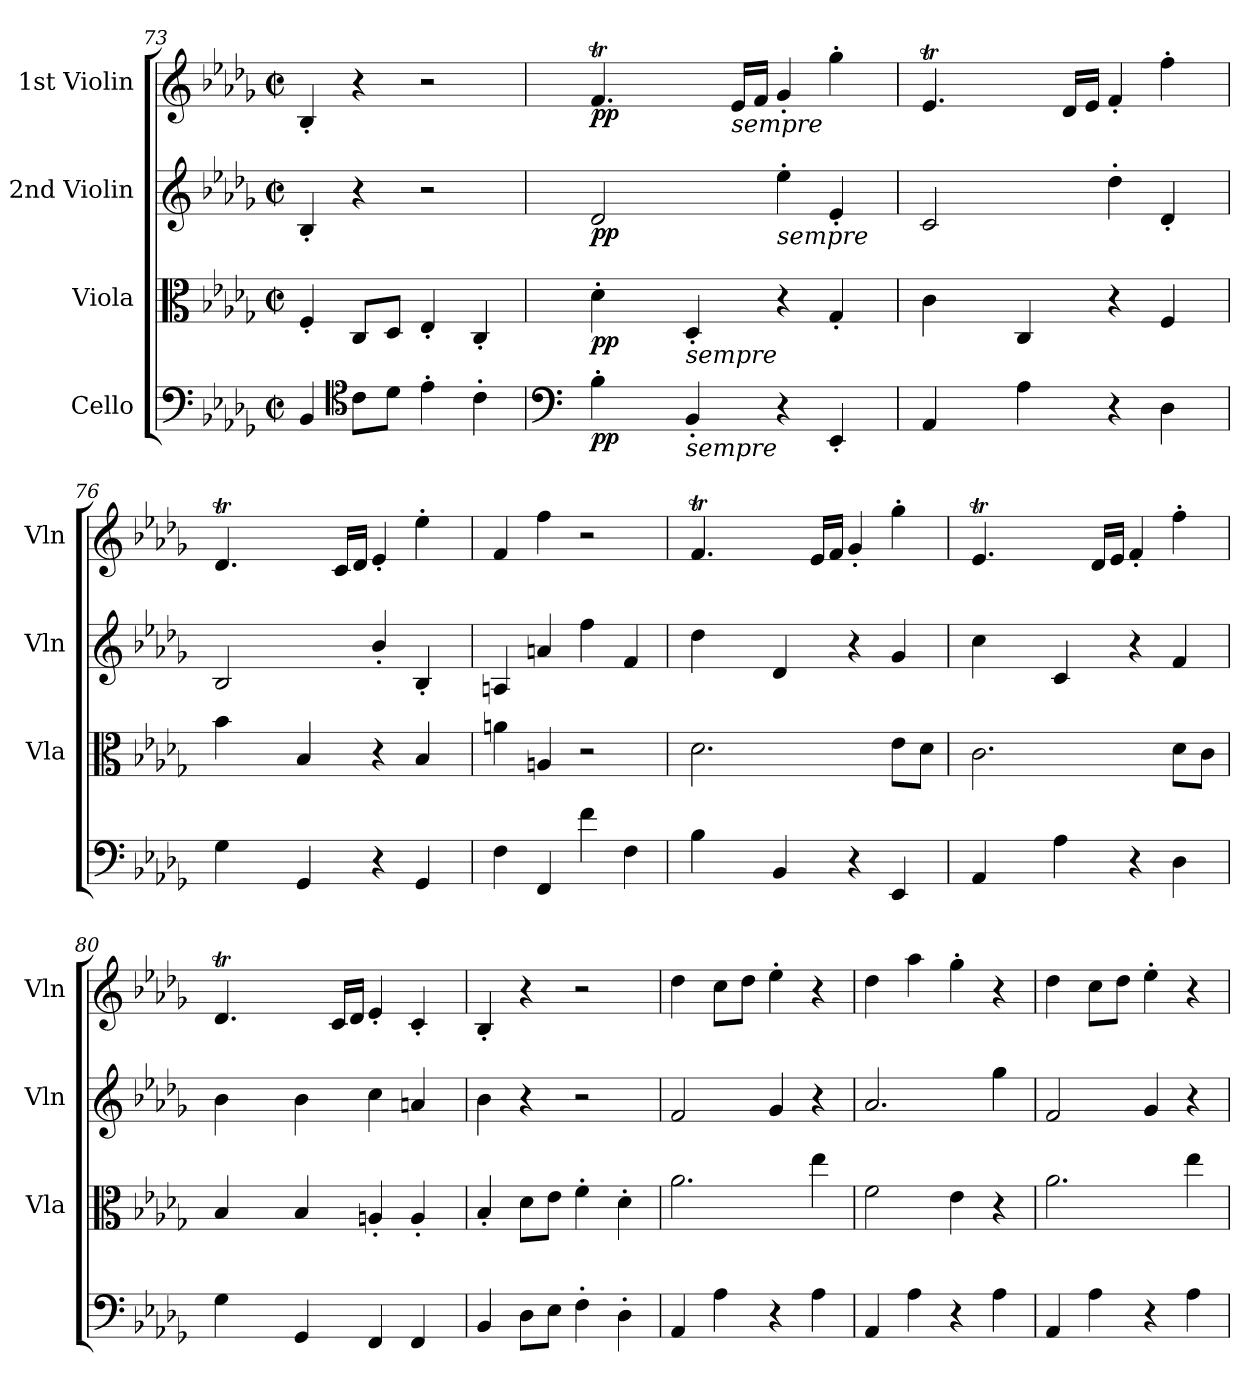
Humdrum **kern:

**kern	**dynam	**kern	**dynam	**kern	**dynam	**kern	**dynam
*part4	*part4	*part3	*part3	*part2	*part2	*part1	*part1
*staff4	*staff4	*staff3	*staff3	*staff2	*staff2	*staff1	*staff1
*I"Cello	*	*I"Viola	*	*I"2nd Violin	*	*I"1st Violin	*
*	*	*I'Vla	*	*I'Vln	*	*I'Vln	*
*clefF4	*	*clefC3	*	*clefG2	*	*clefG2	*
*k[b-e-a-d-g-]	*	*k[b-e-a-d-g-]	*	*k[b-e-a-d-g-]	*	*k[b-e-a-d-g-]	*
*D-:	*	*D-:	*	*D-:	*	*D-:	*
*M2/2	*	*M2/2	*	*M2/2	*	*M2/2	*
*met(c|)	*	*met(c|)	*	*met(c|)	*	*met(c|)	*
=73	=73	=73	=73	=73	=73	=73	=73
4BB-/	.	4F'/	.	4B-'/	.	4B-'/	.
*clefC4	*	*	*	*	*	*	*
8c\L	.	8C/L	.	4r	.	4r	.
8d-\J	.	8D-/J	.	.	.	.	.
4e-'\	.	4E-'/	.	2r	.	2r	.
4c'\	.	4C'/	.	.	.	.	.
=74	=74	=74	=74	=74	=74	=74	=74
*clefF4	*	*	*	*	*	*	*
*	*	*	*	*	*	*^	*
!	!LO:DY:b	!	!LO:DY:b	!	!LO:DY:b	!	!	!LO:DY:b
4B-'\	pp	4d-'\	pp	2d-/	pp	4.ft/	16f/LLyy	pp
.	.	.	.	.	.	.	16g-/yy	.
.	.	.	.	.	.	.	16f/yy	.
.	.	.	.	.	.	.	16g-/yy	.
!	!	!LO:TX:b:i:t=sempre	!	!	!	!	!	!
!LO:TX:b:i:t=sempre	!	!	!	!	!	!	!	!
4BB-'/	.	4D-'/	.	.	.	.	16f/yy	.
.	.	.	.	.	.	.	16g-/JJyy	.
!	!	!	!	!	!	!LO:TX:b:i:t=sempre	!	!
.	.	.	.	.	.	16e-/LL	2ryy	.
.	.	.	.	.	.	16f/JJ	.	.
!	!	!	!	!LO:TX:b:i:t=sempre	!	!	!	!
4r	.	4r	.	4ee-'\	.	4g-'/	.	.
4EE-'/	.	4G-'/	.	4e-'/	.	4gg-'\	.	.
.	.	.	.	.	.	.	8ryy	.
=75	=75	=75	=75	=75	=75	=75	=75	=75
4AA-/	.	4c\	.	2c/	.	4.e-T/	16e-/LLyy	.
.	.	.	.	.	.	.	16f/yy	.
.	.	.	.	.	.	.	16e-/yy	.
.	.	.	.	.	.	.	16f/yy	.
4A-\	.	4C/	.	.	.	.	16e-/yy	.
.	.	.	.	.	.	.	16f/JJyy	.
.	.	.	.	.	.	16d-/LL	2ryy	.
.	.	.	.	.	.	16e-/JJ	.	.
4r	.	4r	.	4dd-'\	.	4f'/	.	.
4D-\	.	4F/	.	4d-'/	.	4ff'\	.	.
.	.	.	.	.	.	.	8ryy	.
=76	=76	=76	=76	=76	=76	=76	=76	=76
4G-\	.	4b-\	.	2B-/	.	4.d-T/	16d-/LLyy	.
.	.	.	.	.	.	.	16e-/yy	.
.	.	.	.	.	.	.	16d-/yy	.
.	.	.	.	.	.	.	16e-/yy	.
4GG-/	.	4B-/	.	.	.	.	16d-/yy	.
.	.	.	.	.	.	.	16e-/JJyy	.
.	.	.	.	.	.	16c/LL	2ryy	.
.	.	.	.	.	.	16d-/JJ	.	.
4r	.	4r	.	4b-'/	.	4e-'/	.	.
4GG-/	.	4B-/	.	4B-'/	.	4ee-'\	.	.
.	.	.	.	.	.	.	8ryy	.
*	*	*	*	*	*	*v	*v	*
!!LO:PB:g=z
=77	=77	=77	=77	=77	=77	=77	=77
4F\	.	4an\	.	4An/	.	4f/	.
4FF/	.	4An/	.	4an/	.	4ff\	.
4f\	.	2r	.	4ff\	.	2r	.
4F\	.	.	.	4f/	.	.	.
=78	=78	=78	=78	=78	=78	=78	=78
*	*	*	*	*	*	*^	*
4B-\	.	2.d-\	.	4dd-\	.	4.ft/	16f/LLyy	.
.	.	.	.	.	.	.	16g-/yy	.
.	.	.	.	.	.	.	16f/yy	.
.	.	.	.	.	.	.	16g-/yy	.
4BB-/	.	.	.	4d-/	.	.	16f/yy	.
.	.	.	.	.	.	.	16g-/JJyy	.
.	.	.	.	.	.	16e-/LL	2ryy	.
.	.	.	.	.	.	16f/JJ	.	.
4r	.	.	.	4r	.	4g-'/	.	.
4EE-/	.	8e-\L	.	4g-/	.	4gg-'\	.	.
.	.	8d-\J	.	.	.	.	8ryy	.
!!LO:PB:g=z	!!
=79	=79	=79	=79	=79	=79	=79	=79	=79
4AA-/	.	2.c\	.	4cc\	.	4.e-T/	16e-/LLyy	.
.	.	.	.	.	.	.	16f/yy	.
.	.	.	.	.	.	.	16e-/yy	.
.	.	.	.	.	.	.	16f/yy	.
4A-\	.	.	.	4c/	.	.	16e-/yy	.
.	.	.	.	.	.	.	16f/JJyy	.
.	.	.	.	.	.	16d-/LL	2ryy	.
.	.	.	.	.	.	16e-/JJ	.	.
4r	.	.	.	4r	.	4f'/	.	.
4D-\	.	8d-\L	.	4f/	.	4ff'\	.	.
.	.	8c\J	.	.	.	.	8ryy	.
=80	=80	=80	=80	=80	=80	=80	=80	=80
4G-\	.	4B-/	.	4b-\	.	4.d-T/	16d-/LLyy	.
.	.	.	.	.	.	.	16e-/yy	.
.	.	.	.	.	.	.	16d-/yy	.
.	.	.	.	.	.	.	16e-/yy	.
4GG-/	.	4B-/	.	4b-\	.	.	16d-/yy	.
.	.	.	.	.	.	.	16e-/JJyy	.
.	.	.	.	.	.	16c/LL	2ryy	.
.	.	.	.	.	.	16d-/JJ	.	.
4FF/	.	4An'/	.	4cc\	.	4e-'/	.	.
4FF/	.	4A'/	.	4an/	.	4c'/	.	.
.	.	.	.	.	.	.	8ryy	.
*	*	*	*	*	*	*v	*v	*
=81	=81	=81	=81	=81	=81	=81	=81
4BB-/	.	4B-'/	.	4b-\	.	4B-'/	.
8D-\L	.	8d-\L	.	4r	.	4r	.
8E-\J	.	8e-\J	.	.	.	.	.
4F'\	.	4f'\	.	2r	.	2r	.
4D-'\	.	4d-'\	.	.	.	.	.
=82	=82	=82	=82	=82	=82	=82	=82
4AA-/	.	2.a-\	.	2f/	.	4dd-\	.
4A-\	.	.	.	.	.	8cc\L	.
.	.	.	.	.	.	8dd-\J	.
4r	.	.	.	4g-/	.	4ee-'\	.
4A-\	.	4ee-\	.	4r	.	4r	.
=83	=83	=83	=83	=83	=83	=83	=83
4AA-/	.	2f\	.	2.a-/	.	4dd-\	.
4A-\	.	.	.	.	.	4aa-\	.
4r	.	4e-\	.	.	.	4gg-'\	.
4A-\	.	4r	.	4gg-\	.	4r	.
=84	=84	=84	=84	=84	=84	=84	=84
4AA-/	.	2.a-\	.	2f/	.	4dd-\	.
4A-\	.	.	.	.	.	8cc\L	.
.	.	.	.	.	.	8dd-\J	.
4r	.	.	.	4g-/	.	4ee-'\	.
4A-\	.	4ee-\	.	4r	.	4r	.
=	=	=	=	=	=	=	=
*-	*-	*-	*-	*-	*-	*-	*-
